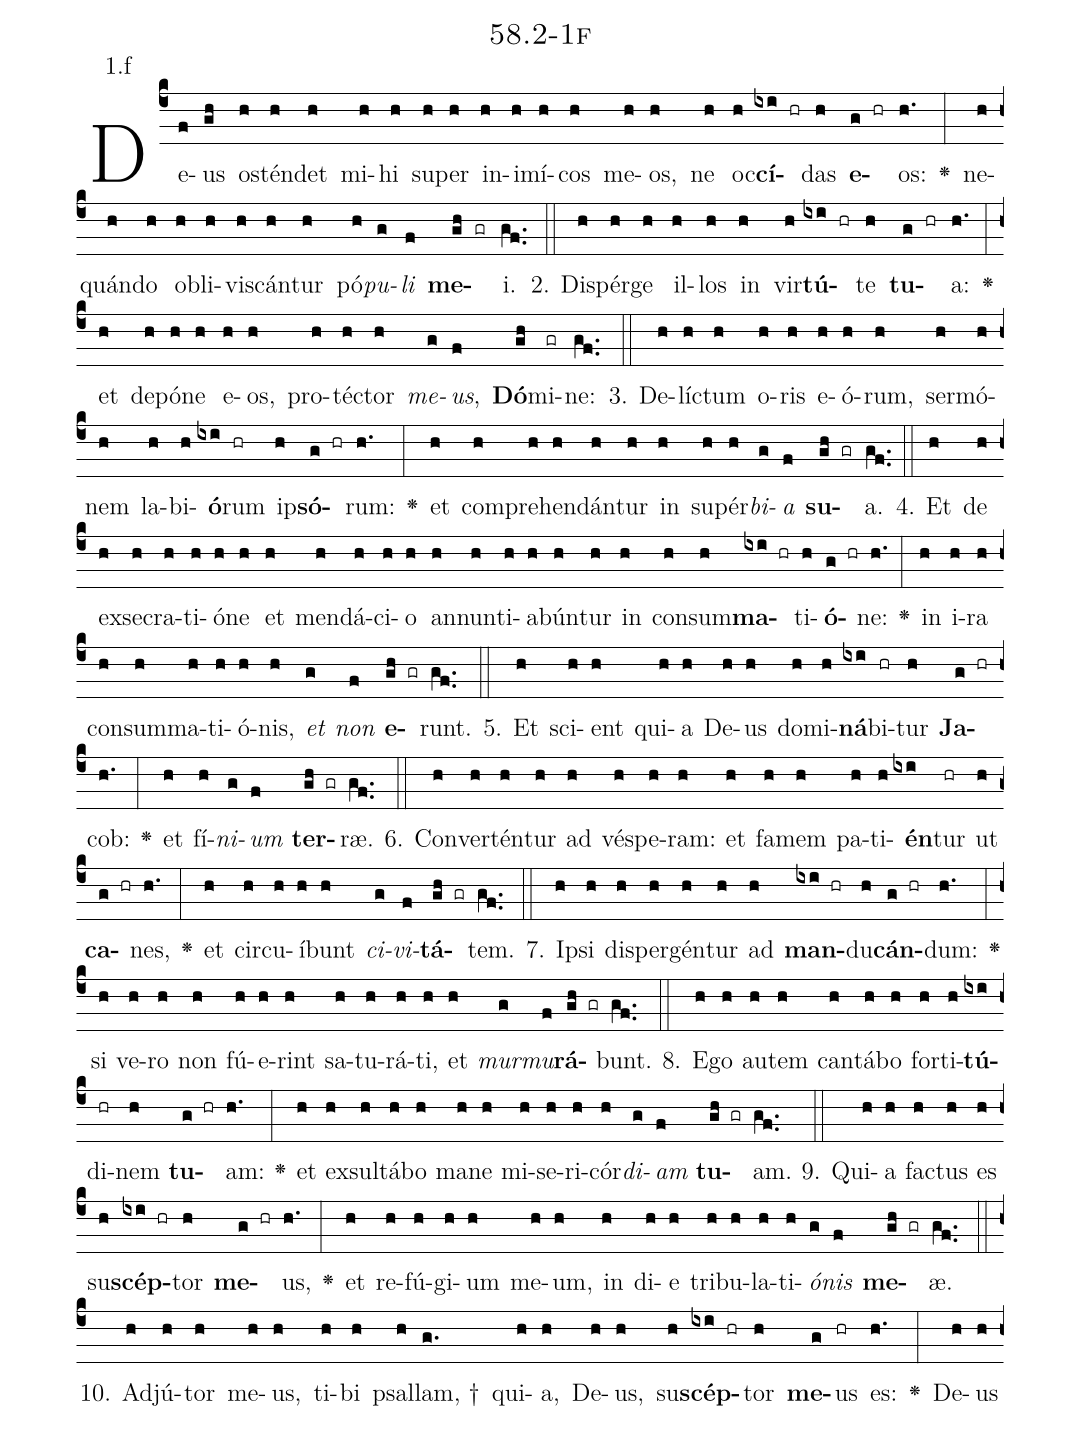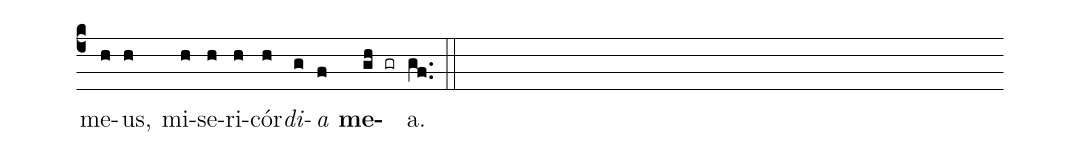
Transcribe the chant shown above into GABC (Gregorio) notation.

name: 58.2-1f;
annotation: 1.f;
%%
(c4)De(f)us(gh) os(h)tén(h)det(h) mi(h)hi(h) su(h)per(h) in(h)i(h)mí(h)cos(h) me(h)os,(h) ne(h) oc(h)<b>cí</b>(ixi hr)das(h) <b>e</b>(g hr)os:(h.) <v>\greheightstar</v>(:) ne(h)quán(h)do(h) ob(h)li(h)vis(h)cán(h)tur(h) pó(h)<i>pu</i>(g)<i>li</i>(f) <b>me</b>(gh gr)i.(gf..) (::)
2. Di(h)spér(h)ge(h) il(h)los(h) in(h) vir(h)<b>tú</b>(ixi hr)te(h) <b>tu</b>(g hr)a:(h.) <v>\greheightstar</v>(:) et(h) de(h)pó(h)ne(h) e(h)os,(h) pro(h)téc(h)tor(h) <i>me</i>(g)<i>us</i>,(f) <b>Dó</b>(gh)mi(gr)ne:(gf..) (::)
3. De(h)líc(h)tum(h) o(h)ris(h) e(h)ó(h)rum,(h) ser(h)mó(h)nem(h) la(h)bi(h)<b>ó</b>(ixi)rum(hr) ip(h)<b>só</b>(g hr)rum:(h.) <v>\greheightstar</v>(:) et(h) com(h)pre(h)hen(h)dán(h)tur(h) in(h) su(h)pér(h)<i>bi</i>(g)<i>a</i>(f) <b>su</b>(gh gr)a.(gf..) (::)
4. Et(h) de(h) ex(h)se(h)cra(h)ti(h)ó(h)ne(h) et(h) men(h)dá(h)ci(h)o(h) an(h)nun(h)ti(h)a(h)bún(h)tur(h) in(h) con(h)sum(h)<b>ma</b>(ixi hr)ti(h)<b>ó</b>(g hr)ne:(h.) <v>\greheightstar</v>(:) in(h) i(h)ra(h) con(h)sum(h)ma(h)ti(h)ó(h)nis,(h) <i>et</i>(g) <i>non</i>(f) <b>e</b>(gh gr)runt.(gf..) (::)
5. Et(h) sci(h)ent(h) qui(h)a(h) De(h)us(h) do(h)mi(h)<b>ná</b>(ixi)bi(hr)tur(h) <b>Ja</b>(g hr)cob:(h.) <v>\greheightstar</v>(:) et(h) fí(h)<i>ni</i>(g)<i>um</i>(f) <b>ter</b>(gh gr)ræ.(gf..) (::)
6. Con(h)ver(h)tén(h)tur(h) ad(h) vés(h)pe(h)ram:(h) et(h) fa(h)mem(h) pa(h)ti(h)<b>én</b>(ixi)tur(hr) ut(h) <b>ca</b>(g hr)nes,(h.) <v>\greheightstar</v>(:) et(h) cir(h)cu(h)í(h)bunt(h) <i>ci</i>(g)<i>vi</i>(f)<b>tá</b>(gh gr)tem.(gf..) (::)
7. Ip(h)si(h) di(h)sper(h)gén(h)tur(h) ad(h) <b>man</b>(ixi hr)du(h)<b>cán</b>(g hr)dum:(h.) <v>\greheightstar</v>(:) si(h) ve(h)ro(h) non(h) fú(h)e(h)rint(h) sa(h)tu(h)rá(h)ti,(h) et(h) <i>mur</i>(g)<i>mu</i>(f)<b>rá</b>(gh gr)bunt.(gf..) (::)
8. E(h)go(h) au(h)tem(h) can(h)tá(h)bo(h) for(h)ti(h)<b>tú</b>(ixi)di(hr)nem(h) <b>tu</b>(g hr)am:(h.) <v>\greheightstar</v>(:) et(h) ex(h)sul(h)tá(h)bo(h) ma(h)ne(h) mi(h)se(h)ri(h)cór(h)<i>di</i>(g)<i>am</i>(f) <b>tu</b>(gh gr)am.(gf..) (::)
9. Qui(h)a(h) fac(h)tus(h) es(h) su(h)<b>scép</b>(ixi hr)tor(h) <b>me</b>(g hr)us,(h.) <v>\greheightstar</v>(:) et(h) re(h)fú(h)gi(h)um(h) me(h)um,(h) in(h) di(h)e(h) tri(h)bu(h)la(h)ti(h)<i>ó</i>(g)<i>nis</i>(f) <b>me</b>(gh gr)æ.(gf..) (::)
10. Ad(h)jú(h)tor(h) me(h)us,(h) ti(h)bi(h) psal(h)lam, †(g.) qui(h)a,(h) De(h)us,(h) su(h)<b>scép</b>(ixi hr)tor(h) <b>me</b>(g)us(hr) es:(h.) <v>\greheightstar</v>(:) De(h)us(h) me(h)us,(h) mi(h)se(h)ri(h)cór(h)<i>di</i>(g)<i>a</i>(f) <b>me</b>(gh gr)a.(gf..) (::)
